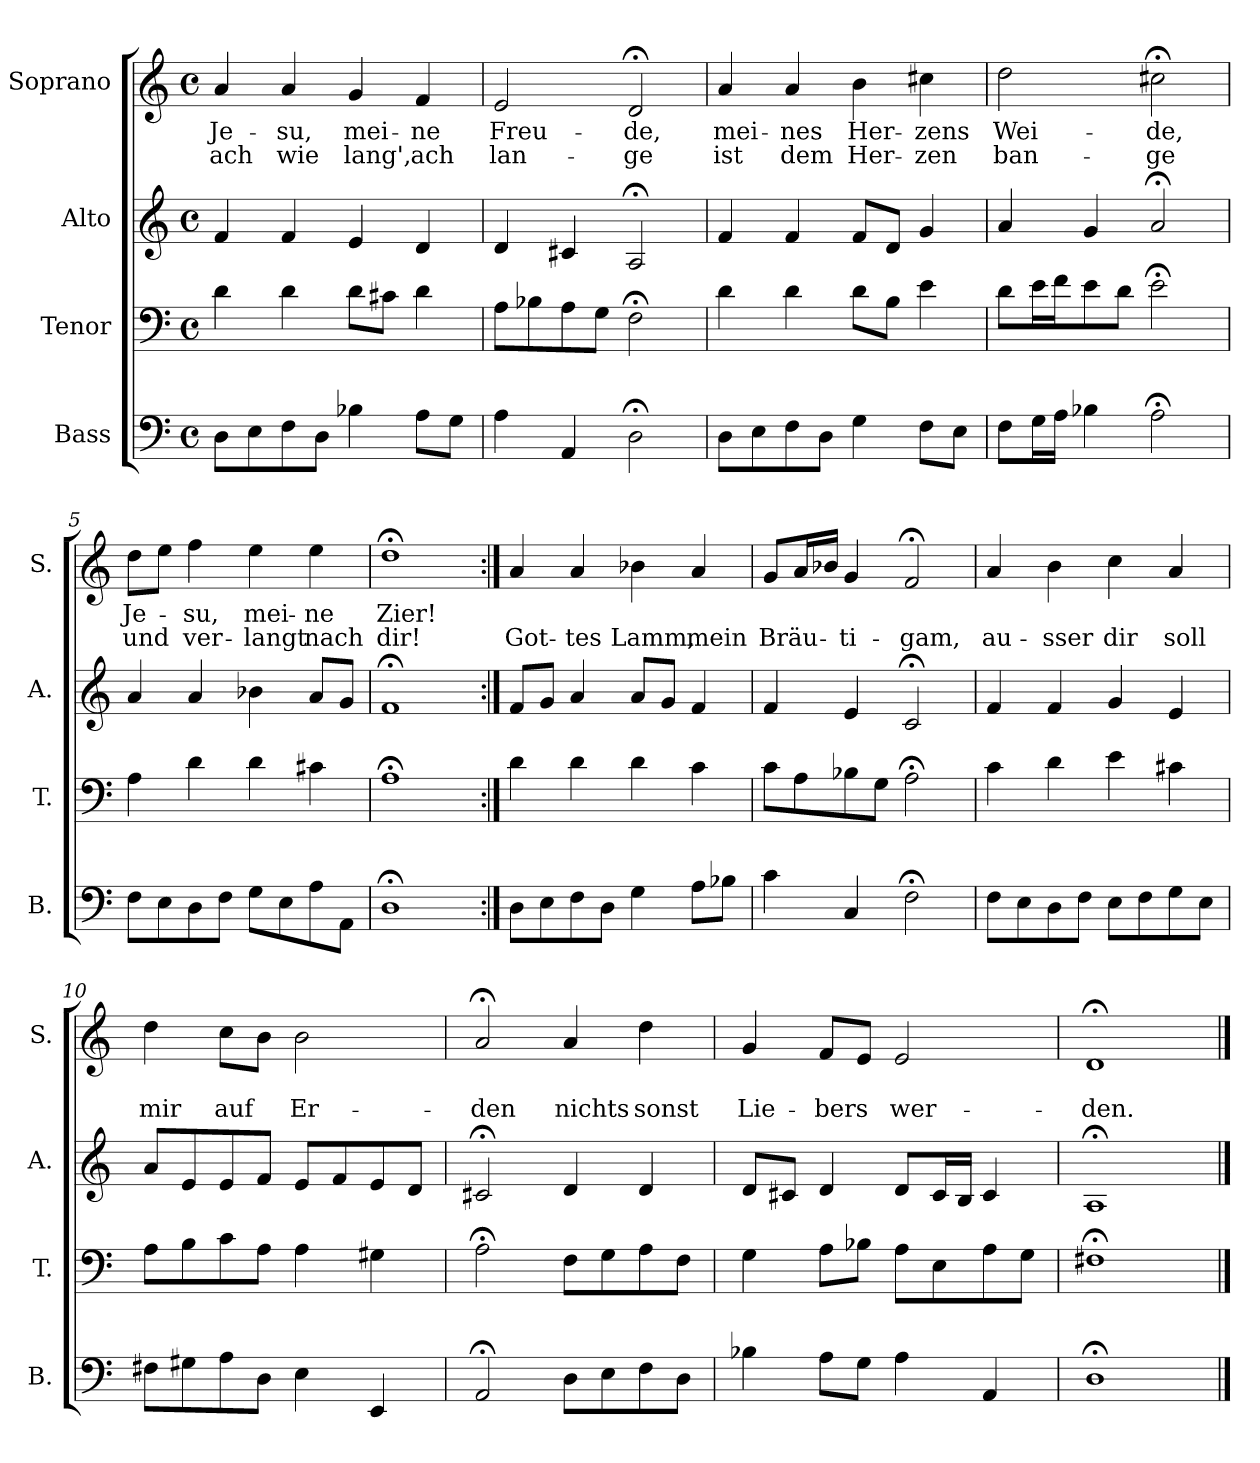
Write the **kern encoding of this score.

**kern	**kern	**kern	**kern	**text	**text
*part4	*part3	*part2	*part1	*part1	*part1
*staff4	*staff3	*staff2	*staff1	*staff1	*staff1
*I"Bass	*I"Tenor	*I"Alto	*I"Soprano	*	*
*I'B.	*I'T.	*I'A.	*I'S.	*	*
*clefF4	*clefF4	*clefG2	*clefG2	*	*
*k[]	*k[]	*k[]	*k[]	*	*
*M4/4	*M4/4	*M4/4	*M4/4	*	*
*met(c)	*met(c)	*met(c)	*met(c)	*	*
=1	=1	=1	=1	=1	=1
!	!	!	!	!LO:LY:b	!LO:LY:b
8D\L	4d\	4f/	4a/	Je-	ach
8E\	.	.	.	.	.
!	!	!	!	!LO:LY:b	!LO:LY:b
8F\	4d\	4f/	4a/	-su,	wie
8D\J	.	.	.	.	.
!	!	!	!	!LO:LY:b	!LO:LY:b
4B-X\	8d\L	4e/	4g/	mei-	lang',
.	8c#X\J	.	.	.	.
!	!	!	!	!LO:LY:b	!LO:LY:b
8A\L	4d\	4d/	4f/	-ne	ach
8G\J	.	.	.	.	.
=2	=2	=2	=2	=2	=2
!	!	!	!	!LO:LY:b	!LO:LY:b
4A\	8A\L	4d/	2e/	Freu-	lan-
.	8B-X\	.	.	.	.
4AA/	8A\	4c#X/	.	.	.
.	8G\J	.	.	.	.
!	!	!	!	!LO:LY:b	!LO:LY:b
2D;<\	2F;<\	2A;</	2d;</	-de,	-ge
=3	=3	=3	=3	=3	=3
!	!	!	!	!LO:LY:b	!LO:LY:b
8D\L	4d\	4f/	4a/	mei-	ist
8E\	.	.	.	.	.
!	!	!	!	!LO:LY:b	!LO:LY:b
8F\	4d\	4f/	4a/	-nes	dem
8D\J	.	.	.	.	.
!	!	!	!	!LO:LY:b	!LO:LY:b
4G\	8d\L	8f/L	4b\	Her-	Her-
.	8B\J	8d/J	.	.	.
!	!	!	!	!LO:LY:b	!LO:LY:b
8F\L	4e\	4g/	4cc#X\	-zens	-zen
8E\J	.	.	.	.	.
=4	=4	=4	=4	=4	=4
!	!	!	!	!LO:LY:b	!LO:LY:b
8F\L	8d\L	4a/	2dd\	Wei-	ban-
16G\L	16e\L	.	.	.	.
16A\JJ	16f\J	.	.	.	.
4B-X\	8e\	4g/	.	.	.
.	8d\J	.	.	.	.
!	!	!	!	!LO:LY:b	!LO:LY:b
2A;<\	2e;<\	2a;</	2cc#X;<\	-de,	-ge
!!LO:LB:g=z
=5	=5	=5	=5	=5	=5
!	!	!	!	!LO:LY:b	!LO:LY:b
8F\L	4A\	4a/	8dd\L	Je-	und
8E\	.	.	8ee\J	.	.
!	!	!	!	!LO:LY:b	!LO:LY:b
8D\	4d\	4a/	4ff\	-su,	ver-
8F\J	.	.	.	.	.
!	!	!	!	!LO:LY:b	!LO:LY:b
8G\L	4d\	4b-X\	4ee\	mei-	-langt
8E\	.	.	.	.	.
!	!	!	!	!LO:LY:b	!LO:LY:b
8A\	4c#X\	8a/L	4ee\	-ne	nach
8AA\J	.	8g/J	.	.	.
=6	=6	=6	=6	=6	=6
!	!	!	!	!LO:LY:b	!LO:LY:b
1D;<	1A;<	1f;<	1dd;<	Zier!	dir!
=7:|!	=7:|!	=7:|!	=7:|!	=7:|!	=7:|!
!	!	!	!	!	!LO:LY:b
8D\L	4d\	8f/L	4a/	.	Got-
8E\	.	8g/J	.	.	.
!	!	!	!	!	!LO:LY:b
8F\	4d\	4a/	4a/	.	-tes
8D\J	.	.	.	.	.
!	!	!	!	!	!LO:LY:b
4G\	4d\	8a/L	4b-X\	.	Lamm,
.	.	8g/J	.	.	.
!	!	!	!	!	!LO:LY:b
8A\L	4c\	4f/	4a/	.	mein
8B-X\J	.	.	.	.	.
=8	=8	=8	=8	=8	=8
!	!	!	!	!	!LO:LY:b
4c\	8c\L	4f/	8g/L	.	Bräu-
.	8A\	.	16a/L	.	.
.	.	.	16b-X/JJ	.	.
!	!	!	!	!	!LO:LY:b
4C/	8B-X\	4e/	4g/	.	-ti-
.	8G\J	.	.	.	.
!	!	!	!	!	!LO:LY:b
2F;<\	2A;<\	2c;</	2f;</	.	-gam,
!!LO:PB:g=z
=9	=9	=9	=9	=9	=9
!	!	!	!	!	!LO:LY:b
8F\L	4c\	4f/	4a/	.	au-
8E\	.	.	.	.	.
!	!	!	!	!	!LO:LY:b
8D\	4d\	4f/	4b\	.	-sser
8F\J	.	.	.	.	.
!	!	!	!	!	!LO:LY:b
8E\L	4e\	4g/	4cc\	.	dir
8F\	.	.	.	.	.
!	!	!	!	!	!LO:LY:b
8G\	4c#X\	4e/	4a/	.	soll
8E\J	.	.	.	.	.
=10	=10	=10	=10	=10	=10
!	!	!	!	!	!LO:LY:b
8F#X\L	8A\L	8a/L	4dd\	.	mir
8G#X\	8B\	8e/	.	.	.
!	!	!	!	!	!LO:LY:b
8A\	8c\	8e/	8cc\L	.	auf
8D\J	8A\J	8f/J	8b\J	.	.
!	!	!	!	!	!LO:LY:b
4E\	4A\	8e/L	2b\	.	Er-
.	.	8f/	.	.	.
4EE/	4G#X\	8e/	.	.	.
.	.	8d/J	.	.	.
=11	=11	=11	=11	=11	=11
!	!	!	!	!	!LO:LY:b
2AA;</	2A;<\	2c#X;</	2a;</	.	-den
!	!	!	!	!	!LO:LY:b
8D\L	8F\L	4d/	4a/	.	nichts
8E\	8G\	.	.	.	.
!	!	!	!	!	!LO:LY:b
8F\	8A\	4d/	4dd\	.	sonst
8D\J	8F\J	.	.	.	.
=12	=12	=12	=12	=12	=12
!	!	!	!	!	!LO:LY:b
4B-X\	4G\	8d/L	4g/	.	Lie-
.	.	8c#X/J	.	.	.
!	!	!	!	!	!LO:LY:b
8A\L	8A\L	4d/	8f/L	.	-bers
8G\J	8B-X\J	.	8e/J	.	.
!	!	!	!	!	!LO:LY:b
4A\	8A\L	8d/L	2e/	.	wer-
.	8E\	16c#/L	.	.	.
.	.	16B/JJ	.	.	.
4AA/	8A\	4c#/	.	.	.
.	8G\J	.	.	.	.
=13	=13	=13	=13	=13	=13
!	!	!	!	!	!LO:LY:b
1D;<	1F#X;<	1A;<	1d;<	.	-den.
==	==	==	==	==	==
*-	*-	*-	*-	*-	*-
